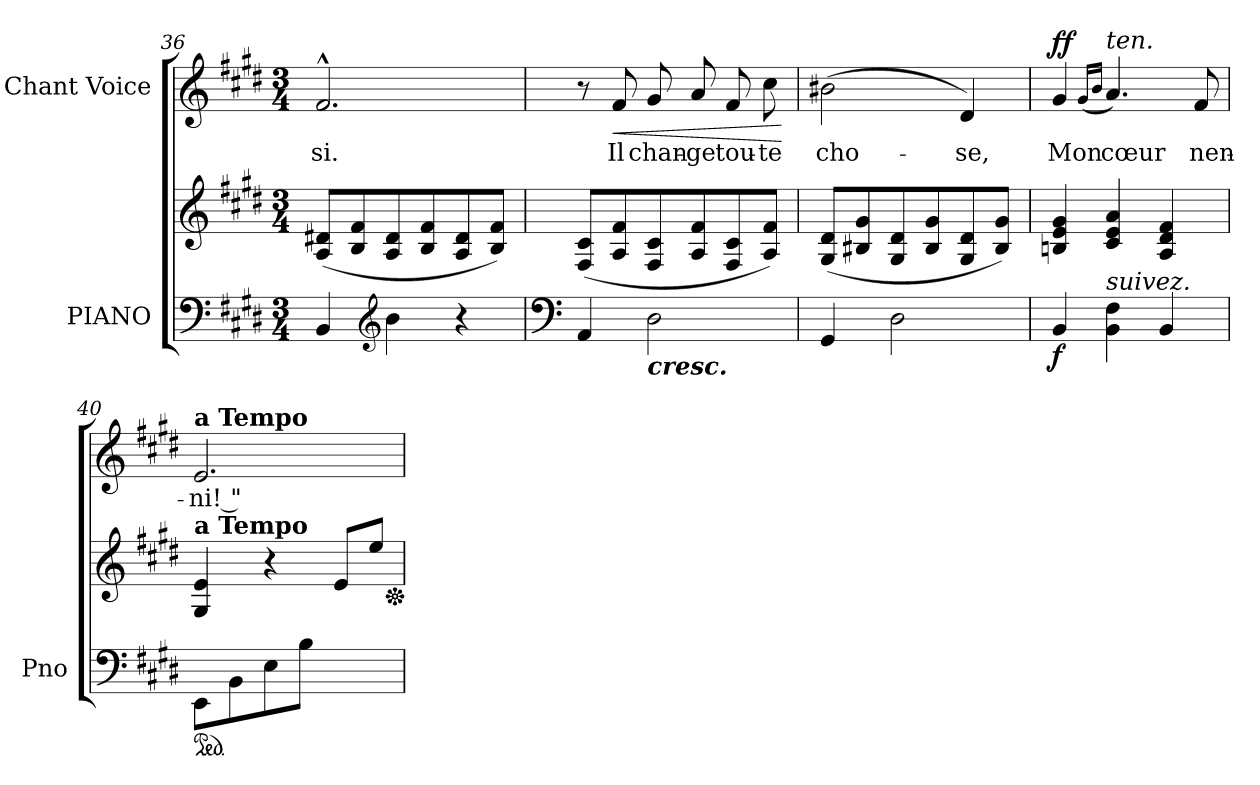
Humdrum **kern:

**kern	**kern	**dynam	**kern	**text	**dynam
*part2	*part2	*part2	*part1	*part1	*part1
*staff3	*staff2	*staff2/3	*staff1	*staff1	*staff1
*I"PIANO	*	*	*I"Chant Voice	*	*
*I'Pno	*	*	*	*	*
*clefF4	*clefG2	*	*clefG2	*	*
*k[f#c#g#d#]	*k[f#c#g#d#]	*	*k[f#c#g#d#]	*	*
*M3/4	*M3/4	*	*M3/4	*	*
=36	=36	=36	=36	=36	=36
4BB/	(8A/ 8d#X/L	.	2.f#^^/	-si.	.
.	8B/ 8f#/	.	.	.	.
*clefG2	*	*	*	*	*
4b\	8A/ 8d#/	.	.	.	.
.	8B/ 8f#/	.	.	.	.
4r	8A/ 8d#/	.	.	.	.
.	8B/ 8f#/J)	.	.	.	.
=37	=37	=37	=37	=37	=37
*clefF4	*	*	*	*	*
4AA/	(8F#/ 8c#/L	.	8r	.	.
!	!	!	!	!	!LO:HP:b
.	8A/ 8f#/	.	8f#/	Il	<
!LO:TX:b:Bi:t=cresc.	!	!	!	!	!
2D#\	8F#/ 8c#/	.	8g#/	chan-	.
.	8A/ 8f#/	.	8a/	-ge	.
.	8F#/ 8c#/	.	8f#/	tou-	.
.	8A/ 8f#/J)	.	8cc#\	-te	.
.	.	.	.	.	[
=38	=38	=38	=38	=38	=38
4GG#/	(8G#/ 8d#/L	.	(2b#X\	cho-	.
.	8B#X/ 8g#/	.	.	.	.
2D#\	8G#/ 8d#/	.	.	.	.
.	8B#/ 8g#/	.	.	.	.
.	8G#/ 8d#/	.	4d#/)	-se,	.
.	8B#/ 8g#/J)	.	.	.	.
=39	=39	=39	=39	=39	=39
!	!	!LO:DY:b=2	!	!	!LO:DY:a
4BB/	4Bn/ 4e/ 4g#/	f	4g#/	Mon	ff
.	.	.	(16qg#/LL	.	.
.	.	.	16qb/JJ	.	.
!	!	!	!LO:TX:i:t=ten.	!	!
!LO:TX:i:t=suivez.	!	!	!	!	!
4BB\ 4F#\	4c#/ 4e/ 4a/	.	4.a/)	cœur	.
4BB/	4A/ 4d#/ 4f#/	.	.	.	.
.	.	.	8f#/	nen-	.
=40	=40	=40	=40	=40	=40
*ped	*	*	*	*	*
*	*^	*	*	*	*
!	!	!	!	!LO:TX:a:B:t=a Tempo	!	!
!	!LO:TX:a:B:t=a Tempo	!	!	!	!	!
(>8EE\L	4G#/ 4e/	2ryy	.	2.e/	-ni! "	.
8BB\	.	.	.	.	.	.
8E\	4r	.	.	.	.	.
8B\J	.	.	.	.	.	.
4ryy	4ryy	8e/L	.	.	.	.
.	.	8ee/J)	.	.	.	.
*	*Xped	*	*	*	*	*
*	*v	*v	*	*	*	*
=	=	=	=	=	=
*-	*-	*-	*-	*-	*-
